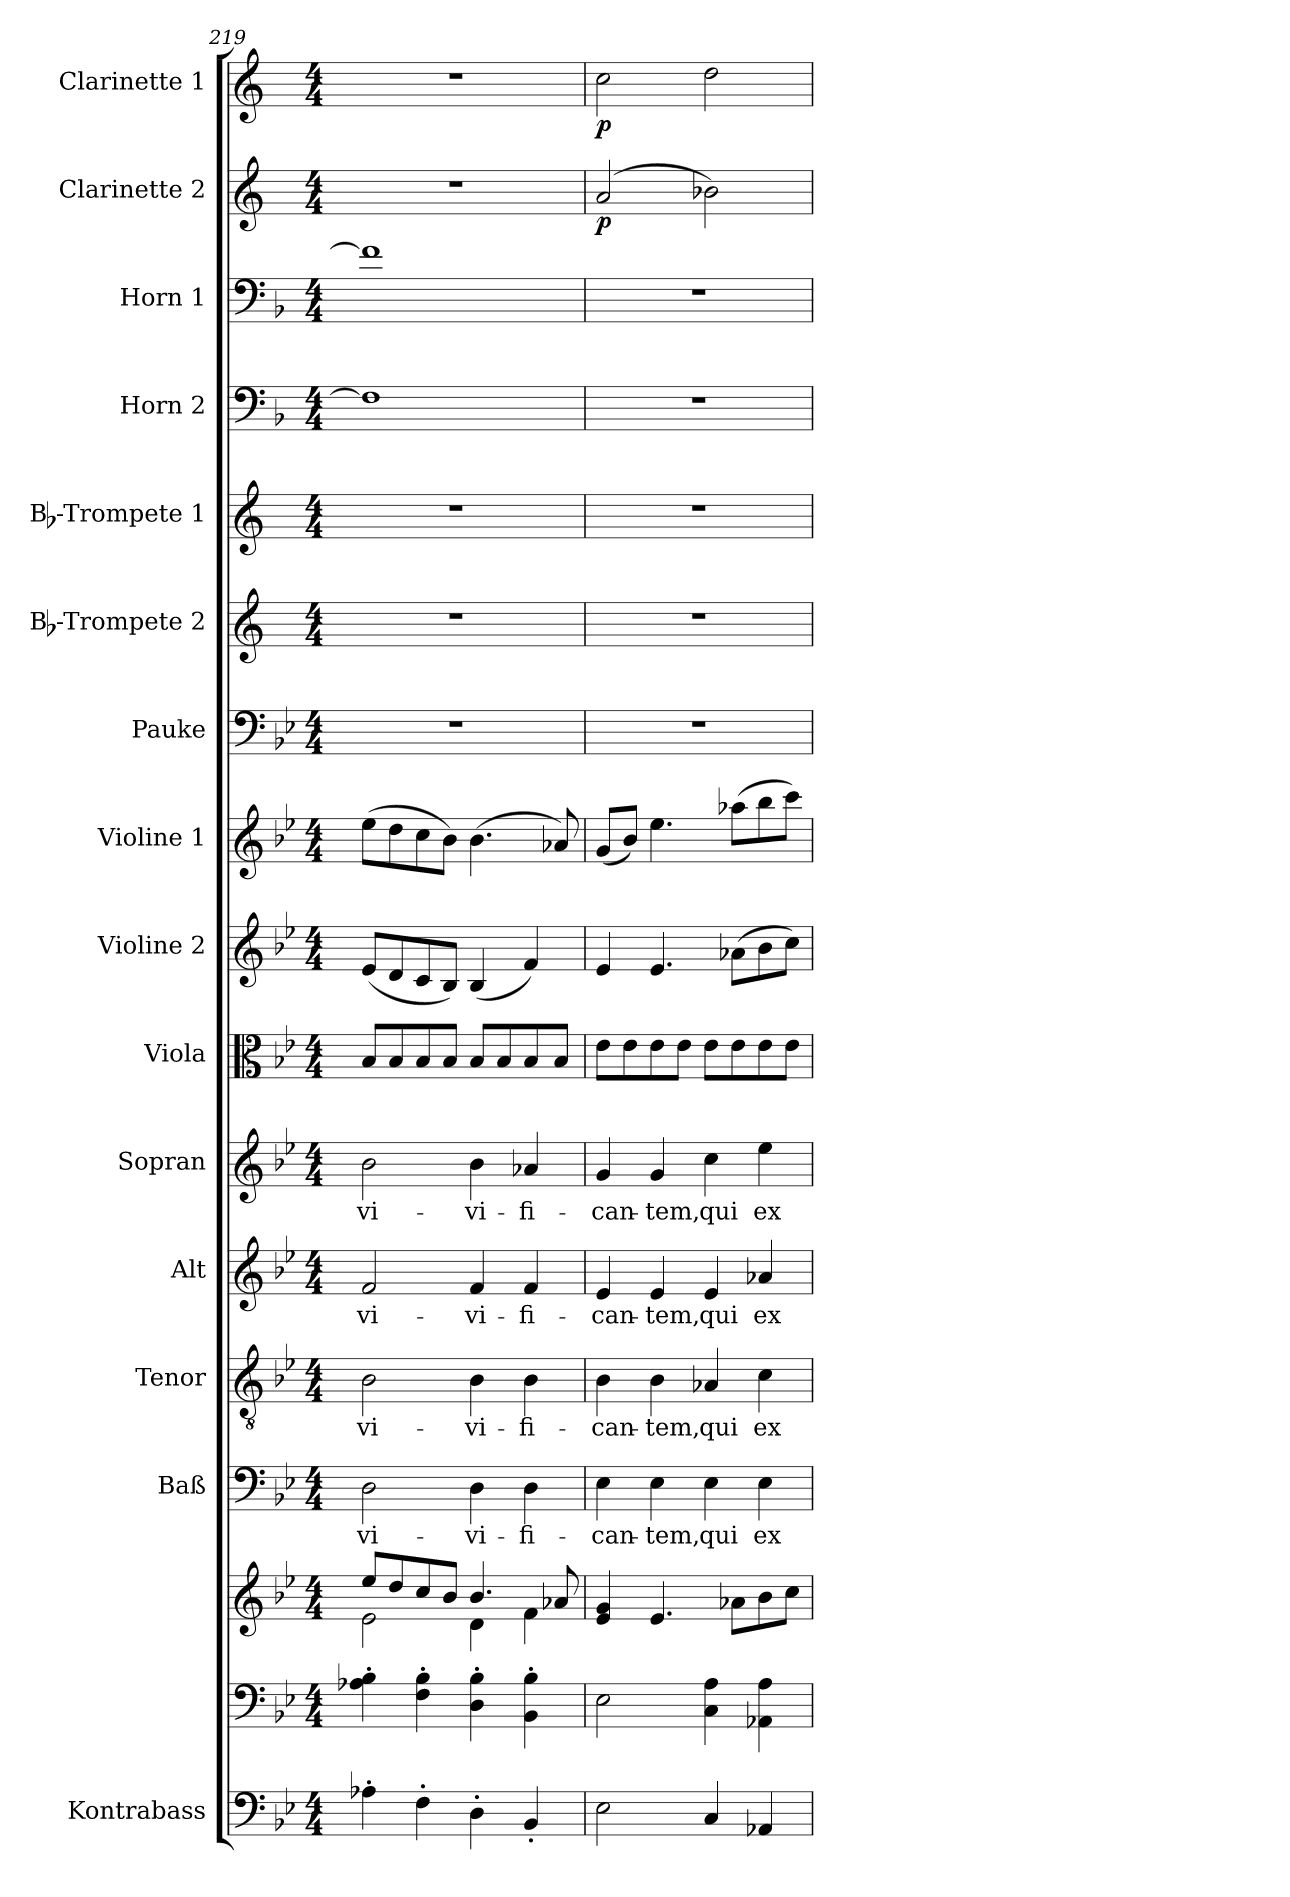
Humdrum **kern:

**kern	**kern	**kern	**kern	**text	**kern	**text	**kern	**text	**kern	**text	**kern	**kern	**kern	**kern	**kern	**kern	**kern	**kern	**kern	**dynam	**kern	**dynam
*part16	*part15	*part15	*part14	*part14	*part13	*part13	*part12	*part12	*part11	*part11	*part10	*part9	*part8	*part7	*part6	*part5	*part4	*part3	*part2	*part2	*part1	*part1
*staff17	*staff16	*staff15	*staff14	*staff14	*staff13	*staff13	*staff12	*staff12	*staff11	*staff11	*staff10	*staff9	*staff8	*staff7	*staff6	*staff5	*staff4	*staff3	*staff2	*staff2	*staff1	*staff1
*I"Kontrabass	*	*	*I"Baß	*	*I"Tenor	*	*I"Alt	*	*I"Sopran	*	*I"Viola	*I"Violine 2	*I"Violine 1	*I"Pauke	*I"Bb-Trompete 2	*I"Bb-Trompete 1	*I"Horn 2	*I"Horn 1	*I"Clarinette 2	*	*I"Clarinette 1	*
*I'Kb.	*	*	*I'Baß	*	*I'Ten	*	*I'Alt	*	*I'Sop	*	*I'Vla.	*I'Vln. 2	*I'Vln. 1	*I'Pk.	*I'Bb Trp. 2	*I'Bb Trp. 1	*I'Hrn. 2	*I'Hrn. 1	*I'Cl. 2	*	*I'Cl. 1	*
*clefF4	*clefF4	*clefG2	*clefF4	*	*clefGv2	*	*clefG2	*	*clefG2	*	*clefC3	*clefG2	*clefG2	*clefF4	*clefG2	*clefG2	*clefF4	*clefF4	*clefG2	*	*clefG2	*
*ITrd7c12	*	*	*	*	*	*	*	*	*	*	*	*	*	*	*ITrd1c2	*ITrd1c2	*ITrd4c7	*ITrd4c7	*ITrd1c2	*	*ITrd1c2	*
*k[b-e-]	*k[b-e-]	*k[b-e-]	*k[b-e-]	*	*k[b-e-]	*	*k[b-e-]	*	*k[b-e-]	*	*k[b-e-]	*k[b-e-]	*k[b-e-]	*k[b-e-]	*k[b-e-]	*k[b-e-]	*k[b-e-]	*k[b-e-]	*k[b-e-]	*	*k[b-e-]	*
*B-:	*B-:	*B-:	*B-:	*	*B-:	*	*B-:	*	*B-:	*	*B-:	*B-:	*B-:	*B-:	*B-:	*B-:	*B-:	*B-:	*B-:	*	*B-:	*
*M4/4	*M4/4	*M4/4	*M4/4	*	*M4/4	*	*M4/4	*	*M4/4	*	*M4/4	*M4/4	*M4/4	*M4/4	*M4/4	*M4/4	*M4/4	*M4/4	*M4/4	*	*M4/4	*
=219	=219	=219	=219	=219	=219	=219	=219	=219	=219	=219	=219	=219	=219	=219	=219	=219	=219	=219	=219	=219	=219	=219
*	*	*^	*	*	*	*	*	*	*	*	*	*	*	*	*	*	*	*	*	*	*	*
!	!	!	!	!	!LO:LY:b	!	!LO:LY:b	!	!LO:LY:b	!	!LO:LY:b	!	!	!	!	!	!	!	!	!	!	!	!
4AA-X'>\	4A-X\'> 4B-\'>	8ee-/L	2e-\	2D\	vi-	2B-\	vi-	2f/	vi-	2b-\	vi-	8B-/L	(<8e-/L	(>8ee-\L	1r	1r	1r	1BB-]	1B-]	1r	.	1r	.
.	.	8dd/	.	.	.	.	.	.	.	.	.	8B-/	8d/	8dd\	.	.	.	.	.	.	.	.	.
4FF'>\	4F\'> 4B-\'>	8cc/	.	.	.	.	.	.	.	.	.	8B-/	8c/	8cc\	.	.	.	.	.	.	.	.	.
.	.	8b-/J	.	.	.	.	.	.	.	.	.	8B-/J	8B-/J)	8b-\J)	.	.	.	.	.	.	.	.	.
!	!	!	!	!	!LO:LY:b	!	!LO:LY:b	!	!LO:LY:b	!	!LO:LY:b	!	!	!	!	!	!	!	!	!	!	!	!
4DD'>\	4D\'> 4B-\'>	4.b-/	4d\	4D\	-vi-	4B-\	-vi-	4f/	-vi-	4b-\	-vi-	8B-/L	(<4B-/	(>4.b-\	.	.	.	.	.	.	.	.	.
.	.	.	.	.	.	.	.	.	.	.	.	8B-/	.	.	.	.	.	.	.	.	.	.	.
!	!	!	!	!	!LO:LY:b	!	!LO:LY:b	!	!LO:LY:b	!	!LO:LY:b	!	!	!	!	!	!	!	!	!	!	!	!
4BBB-'</	4BB-\'> 4B-\'>	.	4f\	4D\	-fi-	4B-\	-fi-	4f/	-fi-	4a-X/	-fi-	8B-/	4f/)	.	.	.	.	.	.	.	.	.	.
.	.	8a-X/	.	.	.	.	.	.	.	.	.	8B-/J	.	8a-X/)	.	.	.	.	.	.	.	.	.
*	*	*v	*v	*	*	*	*	*	*	*	*	*	*	*	*	*	*	*	*	*	*	*	*
=220	=220	=220	=220	=220	=220	=220	=220	=220	=220	=220	=220	=220	=220	=220	=220	=220	=220	=220	=220	=220	=220	=220
!	!	!	!	!LO:LY:b	!	!LO:LY:b	!	!LO:LY:b	!	!LO:LY:b	!	!	!	!	!	!	!	!	!	!LO:DY:b	!	!LO:DY:b
2EE-\	2E-\	4e-/ 4g/	4E-\	-can-	4B-\	-can-	4e-/	-can-	4g/	-can-	8e-\L	4e-/	(<8g/L	1r	1r	1r	1r	1r	(2g/	p	2b-\	p
.	.	.	.	.	.	.	.	.	.	.	8e-\	.	8b-/J)	.	.	.	.	.	.	.	.	.
!	!	!	!	!LO:LY:b	!	!LO:LY:b	!	!LO:LY:b	!	!LO:LY:b	!	!	!	!	!	!	!	!	!	!	!	!
.	.	4.e-/	4E-\	-tem,	4B-\	-tem,	4e-/	-tem,	4g/	-tem,	8e-\	4.e-/	4.ee-\	.	.	.	.	.	.	.	.	.
.	.	.	.	.	.	.	.	.	.	.	8e-\J	.	.	.	.	.	.	.	.	.	.	.
!	!	!	!	!LO:LY:b	!	!LO:LY:b	!	!LO:LY:b	!	!LO:LY:b	!	!	!	!	!	!	!	!	!	!	!	!
4CC/	4C\ 4A\	.	4E-\	qui	4A-X/	qui	4e-/	qui	4cc\	qui	8e-\L	.	.	.	.	.	.	.	2a-X\)	.	2cc\	.
.	.	8a-X\L	.	.	.	.	.	.	.	.	8e-\	(>8a-X\L	(>8aa-X\L	.	.	.	.	.	.	.	.	.
!	!	!	!	!LO:LY:b	!	!LO:LY:b	!	!LO:LY:b	!	!LO:LY:b	!	!	!	!	!	!	!	!	!	!	!	!
4AAA-X/	4AA-X\ 4A\	8b-\	4E-\	ex	4c\	ex	4a-X/	ex	4ee-\	ex	8e-\	8b-\	8bb-\	.	.	.	.	.	.	.	.	.
.	.	8cc\J	.	.	.	.	.	.	.	.	8e-\J	8cc\J)	8ccc\J)	.	.	.	.	.	.	.	.	.
=	=	=	=	=	=	=	=	=	=	=	=	=	=	=	=	=	=	=	=	=	=	=
*-	*-	*-	*-	*-	*-	*-	*-	*-	*-	*-	*-	*-	*-	*-	*-	*-	*-	*-	*-	*-	*-	*-
